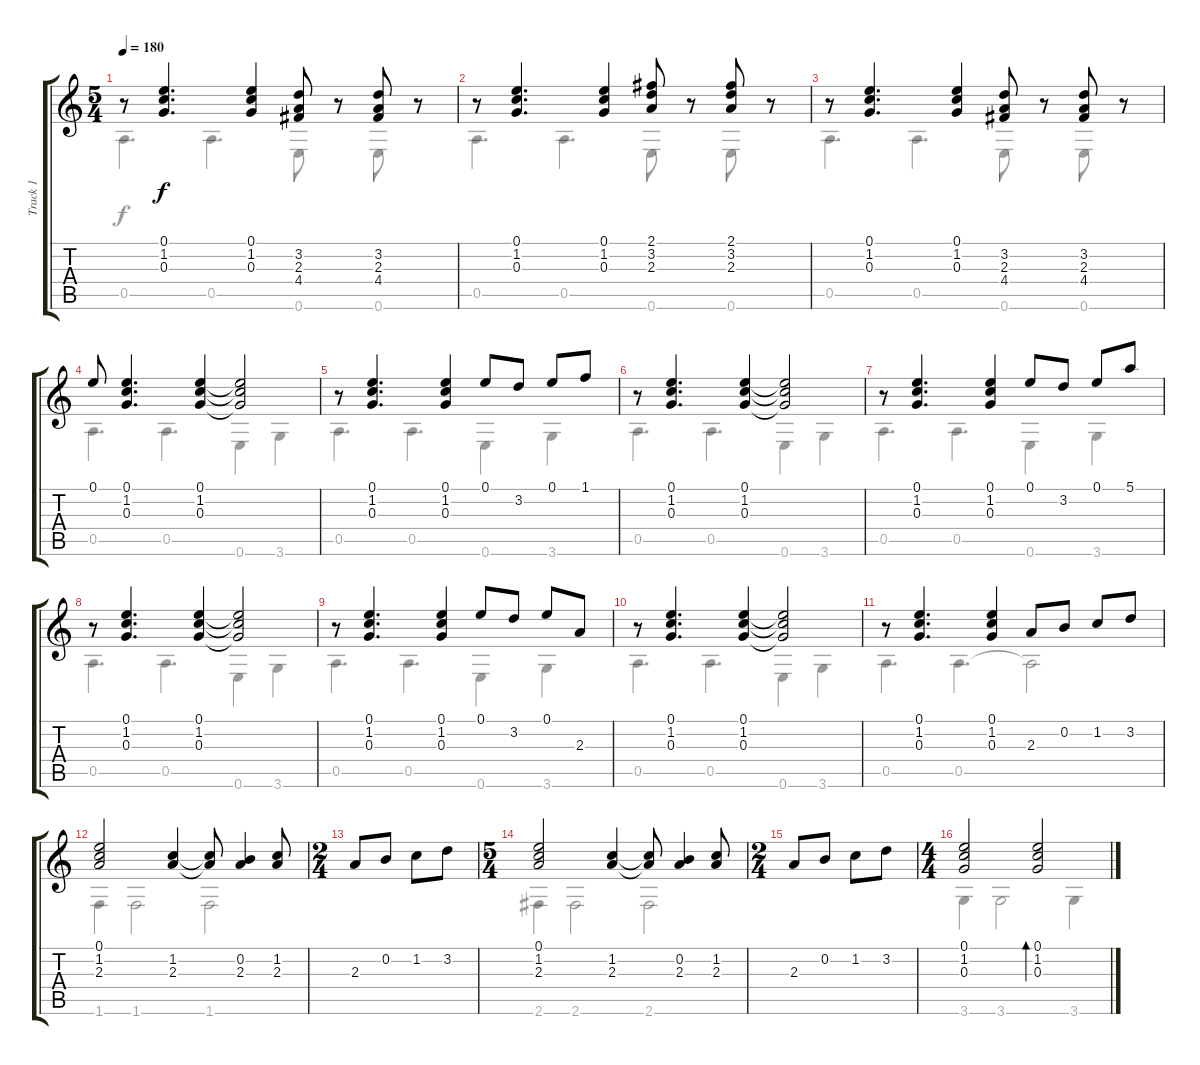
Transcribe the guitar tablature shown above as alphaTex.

\track ("Track 1" "Track 1") {instrument acousticguitarnylon}
\staff {score tabs}
\tuning (E4 B3 G3 D3 A2 E2) {hide}
\voice
\ts (5 4)
\tempo 180
\clef g2
\ks c
r.8{dy f} (0.1 1.2 0.3).4{d} (0.1 1.2 0.3).4 (3.2 2.3 4.4).8 r.8 (3.2 2.3 4.4).8 r.8 |
r.8 (0.1 1.2 0.3).4{d} (0.1 1.2 0.3).4 (2.1 3.2 2.3).8 r.8 (2.1 3.2 2.3).8 r.8 |
r.8 (0.1 1.2 0.3).4{d} (0.1 1.2 0.3).4 (3.2 2.3 4.4).8 r.8 (3.2 2.3 4.4).8 r.8 |
0.1.8 (0.1 1.2 0.3).4{d} (0.1 1.2 0.3).4 (0.1{t} 1.2{t} 0.3{t}).2 |
r.8 (0.1 1.2 0.3).4{d} (0.1 1.2 0.3).4 0.1.8 3.2.8 0.1.8 1.1.8 |
r.8 (0.1 1.2 0.3).4{d} (0.1 1.2 0.3).4 (0.1{t} 1.2{t} 0.3{t}).2 |
r.8 (0.1 1.2 0.3).4{d} (0.1 1.2 0.3).4 0.1.8 3.2.8 0.1.8 5.1.8 |
r.8 (0.1 1.2 0.3).4{d} (0.1 1.2 0.3).4 (0.1{t} 1.2{t} 0.3{t}).2 |
r.8 (0.1 1.2 0.3).4{d} (0.1 1.2 0.3).4 0.1.8 3.2.8 0.1.8 2.3.8 |
r.8 (0.1 1.2 0.3).4{d} (0.1 1.2 0.3).4 (0.1{t} 1.2{t} 0.3{t}).2 |
r.8 (0.1 1.2 0.3).4{d} (0.1 1.2 0.3).4 2.3.8 0.2.8 1.2.8 3.2.8 |
(0.1 1.2 2.3).2 (1.2 2.3).4 (1.2{t} 2.3{t}).8 (0.2 2.3).4 (1.2 2.3).8 |
\ts (2 4)
2.3.8 0.2.8 1.2.8 3.2.8 |
\ts (5 4)
(0.1 1.2 2.3).2 (1.2 2.3).4 (1.2{t} 2.3{t}).8 (0.2 2.3).4 (1.2 2.3).8 |
\ts (2 4)
2.3.8 0.2.8 1.2.8 3.2.8 |
\ts (4 4)
(0.1 1.2 0.3).2 (0.1 1.2 0.3).2{bd 480}
\voice
\clef g2
\ottava regular
\simile none
\ks c
0.5.4{d dy f} 0.5.4{d} 0.6.8 r.8 0.6.8 r.8 |
0.5.4{d} 0.5.4{d} 0.6.8 r.8 0.6.8 r.8 |
0.5.4{d} 0.5.4{d} 0.6.8 r.8 0.6.8 r.8 |
0.5.4{d} 0.5.4{d} 0.6.4 3.6.4 |
0.5.4{d} 0.5.4{d} 0.6.4 3.6.4 |
0.5.4{d} 0.5.4{d} 0.6.4 3.6.4 |
0.5.4{d} 0.5.4{d} 0.6.4 3.6.4 |
0.5.4{d} 0.5.4{d} 0.6.4 3.6.4 |
0.5.4{d} 0.5.4{d} 0.6.4 3.6.4 |
0.5.4{d} 0.5.4{d} 0.6.4 3.6.4 |
0.5.4{d} 0.5.4{d} 0.5{t}.2 |
1.6.4 1.6.2 1.6.2 |
|
2.6.4 2.6.2 2.6.2 |
|
3.6.4 3.6.2 3.6.4
